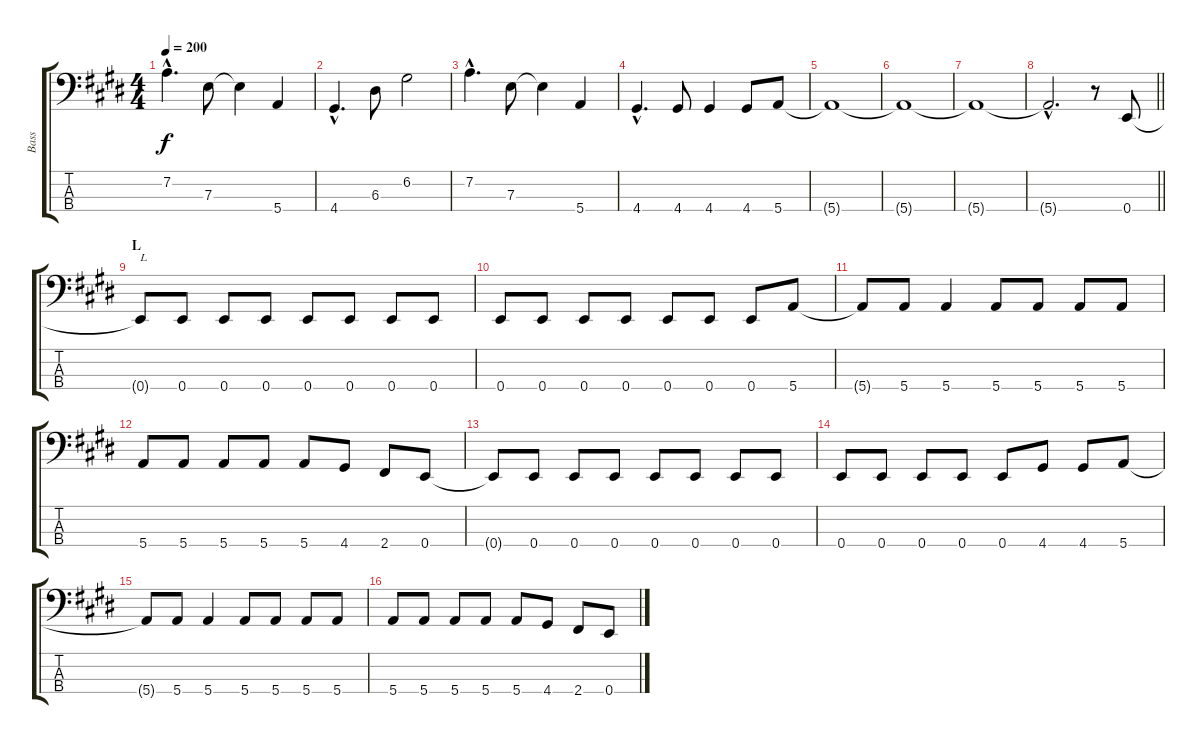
\track ("Bass" "Bass") {instrument electricbasspick}
\staff {score tabs}
\tuning (G2 D2 A1 E1) {hide}
\ts (4 4)
\tempo 200
\clef f4
\ks e
7.2{hac}.4{d dy f} 7.3.8 7.3{t}.4 5.4.4 |
4.4{hac}.4{d} 6.3.8 6.2.2 |
7.2{hac}.4{d} 7.3.8 7.3{t}.4 5.4.4 |
4.4{hac}.4{d} 4.4.8 4.4.4 4.4.8 5.4.8 |
5.4{t}.1 |
5.4{t}.1 |
5.4{t}.1 |
\barLineRight lightlight
5.4{hac t}.2{d} r.8 0.4.8 |
\section ("" "L")
0.4{t}.8{txt "L"} 0.4.8 0.4.8 0.4.8 0.4.8 0.4.8 0.4.8 0.4.8 |
0.4.8 0.4.8 0.4.8 0.4.8 0.4.8 0.4.8 0.4.8 5.4.8 |
5.4{t}.8 5.4.8 5.4.4 5.4.8 5.4.8 5.4.8 5.4.8 |
5.4.8 5.4.8 5.4.8 5.4.8 5.4.8 4.4.8 2.4.8 0.4.8 |
0.4{t}.8 0.4.8 0.4.8 0.4.8 0.4.8 0.4.8 0.4.8 0.4.8 |
0.4.8 0.4.8 0.4.8 0.4.8 0.4.8 4.4.8 4.4.8 5.4.8 |
5.4{t}.8 5.4.8 5.4.4 5.4.8 5.4.8 5.4.8 5.4.8 |
5.4.8 5.4.8 5.4.8 5.4.8 5.4.8 4.4.8 2.4.8 0.4.8
